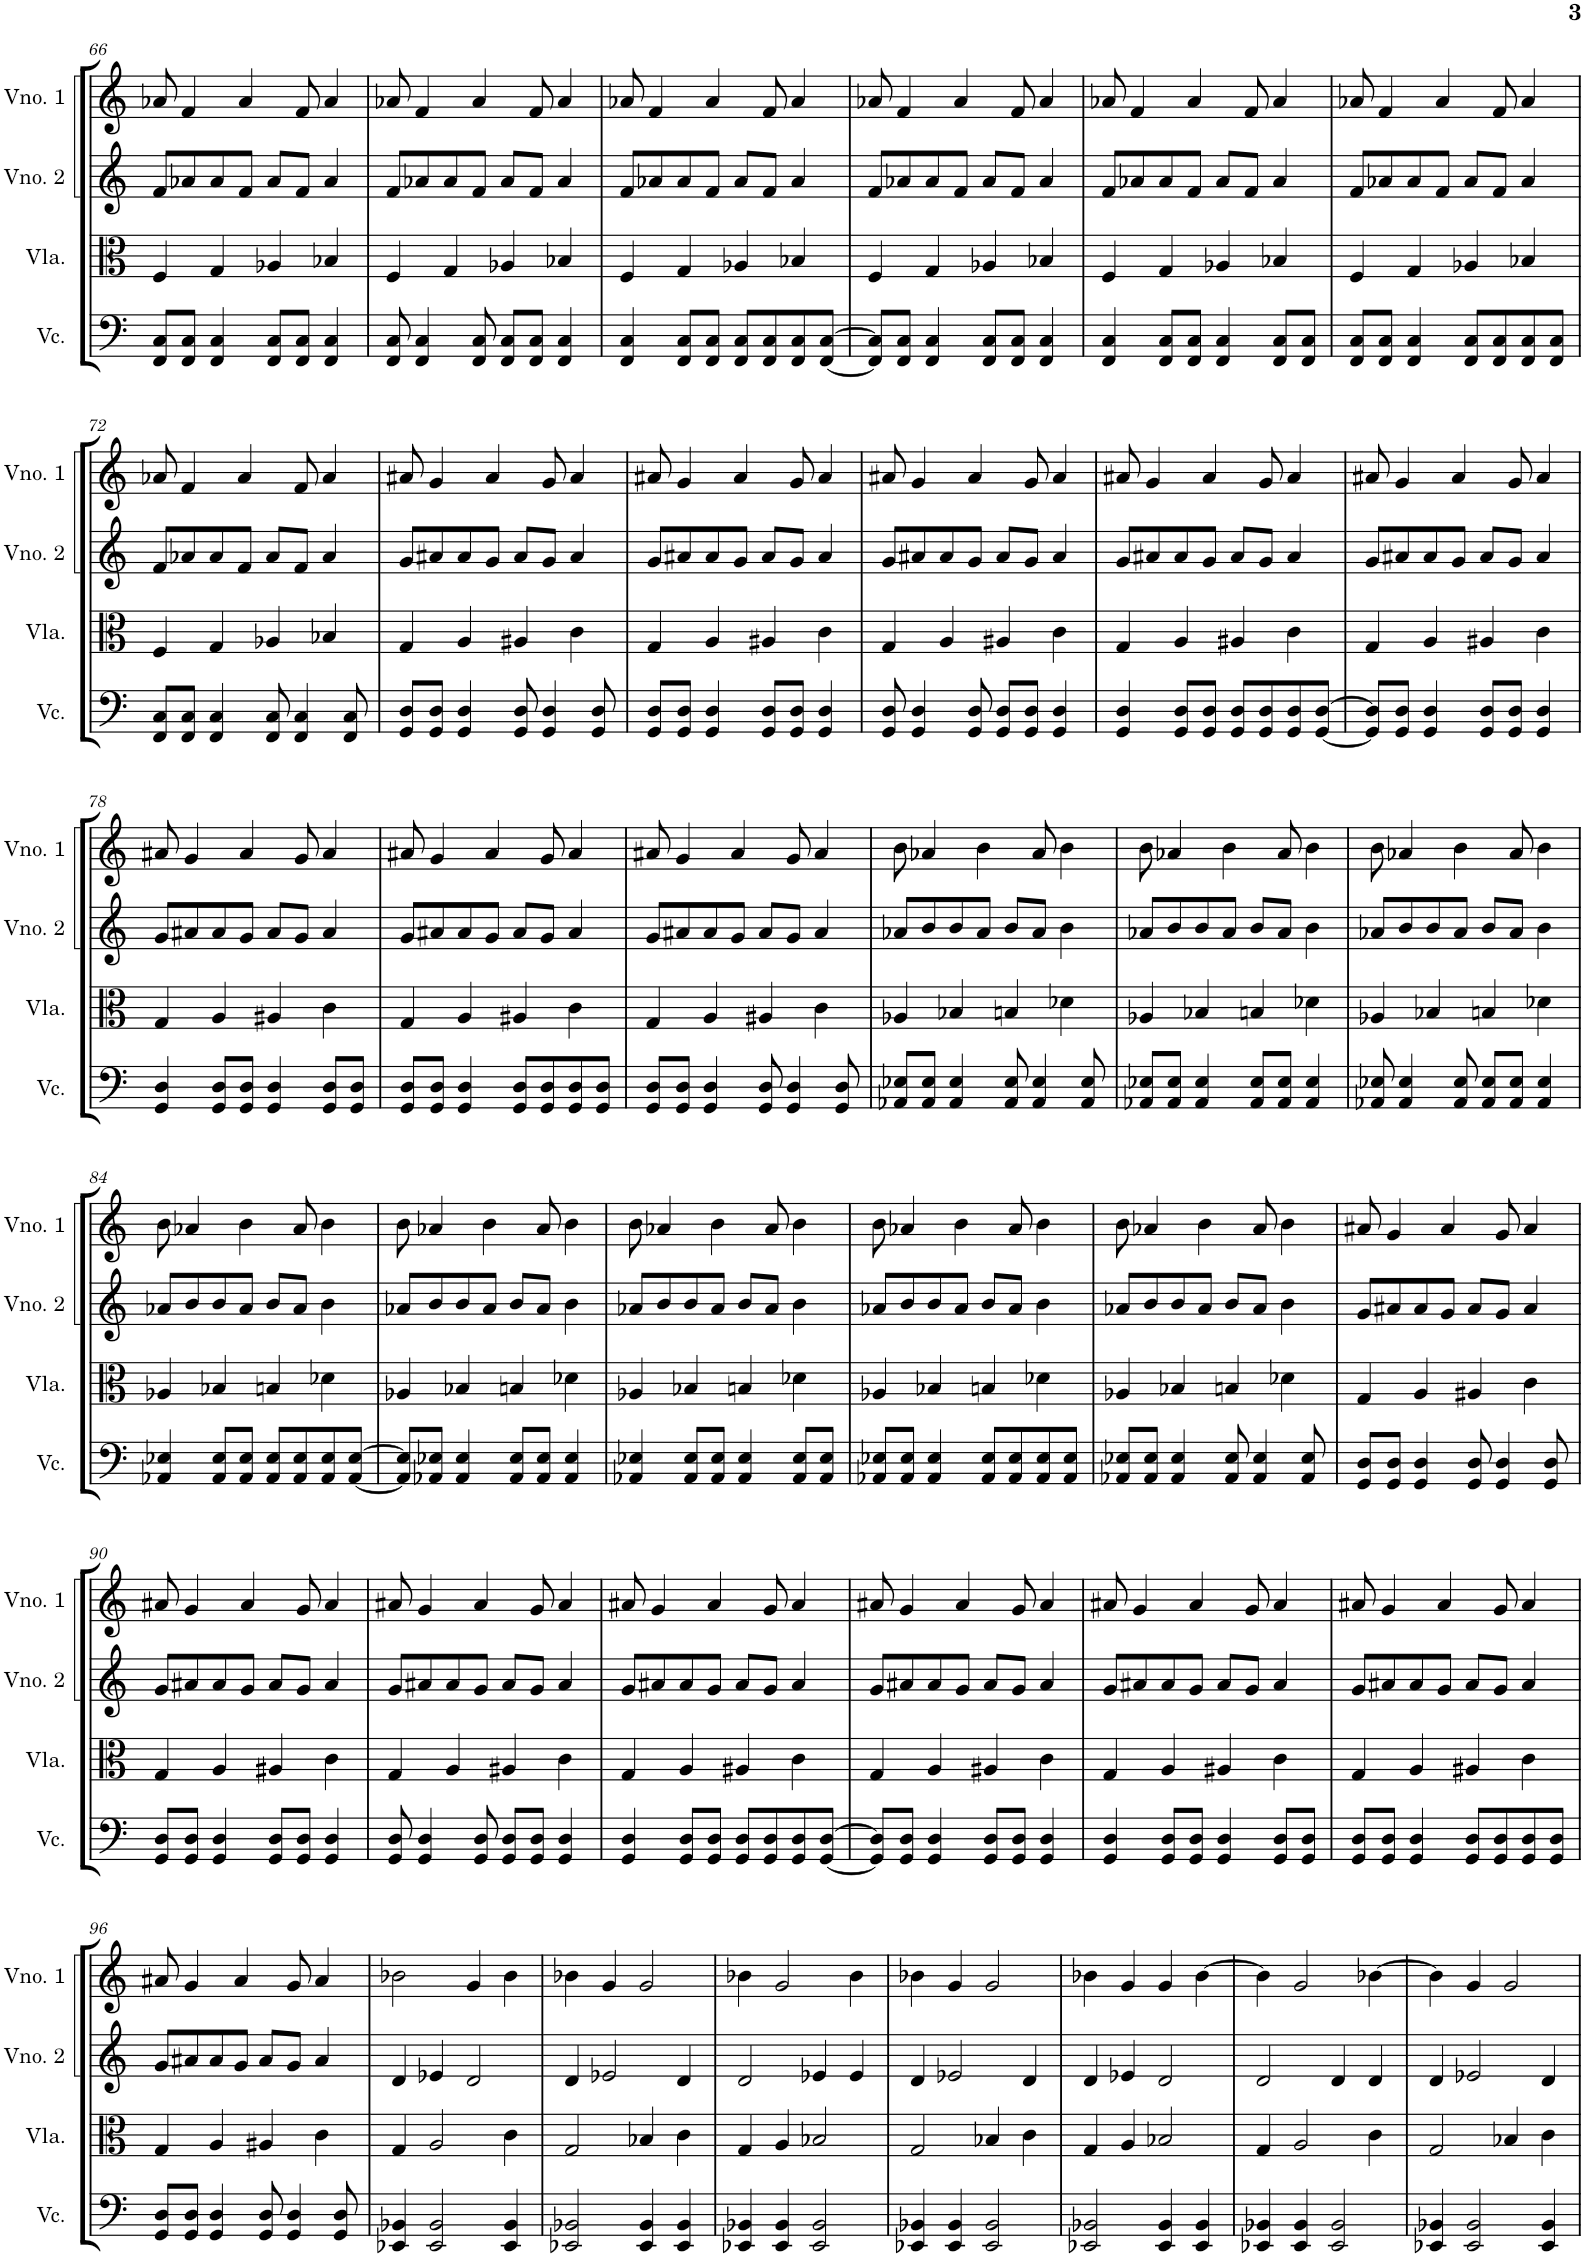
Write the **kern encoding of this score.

**kern	**kern	**kern	**kern
*part4	*part3	*part2	*part1
*staff4	*staff3	*staff2	*staff1
*I"Violoncelo	*I"Viola	*I"Violino 2	*I"Violino 1
*I'Vc.	*I'Vla.	*I'Vno. 2	*I'Vno. 1
!!LO:PB:g=z
*clefF4	*clefC3	*clefG2	*clefG2
*k[]	*k[]	*k[]	*k[]
*M4/4	*M4/4	*M4/4	*M4/4
=66	=66	=66	=66
8FF/ 8C/L	4F/	8f/L	8a-X/
8FF/ 8C/J	.	8a-X/	4f/
4FF/ 4C/	4G/	8a-/	.
.	.	8f/J	4a-/
8FF/ 8C/L	4A-X/	8a-/L	.
8FF/ 8C/J	.	8f/J	8f/
4FF/ 4C/	4B-X/	4a-/	4a-/
=67	=67	=67	=67
8FF/ 8C/	4F/	8f/L	8a-X/
4FF/ 4C/	.	8a-X/	4f/
.	4G/	8a-/	.
8FF/ 8C/	.	8f/J	4a-/
8FF/ 8C/L	4A-X/	8a-/L	.
8FF/ 8C/J	.	8f/J	8f/
4FF/ 4C/	4B-X/	4a-/	4a-/
=68	=68	=68	=68
4FF/ 4C/	4F/	8f/L	8a-X/
.	.	8a-X/	4f/
8FF/ 8C/L	4G/	8a-/	.
8FF/ 8C/J	.	8f/J	4a-/
8FF/ 8C/L	4A-X/	8a-/L	.
8FF/ 8C/	.	8f/J	8f/
8FF/ 8C/	4B-X/	4a-/	4a-/
[8FF/ [8C/J	.	.	.
=69	=69	=69	=69
8FF/] 8C/]L	4F/	8f/L	8a-X/
8FF/ 8C/J	.	8a-X/	4f/
4FF/ 4C/	4G/	8a-/	.
.	.	8f/J	4a-/
8FF/ 8C/L	4A-X/	8a-/L	.
8FF/ 8C/J	.	8f/J	8f/
4FF/ 4C/	4B-X/	4a-/	4a-/
=70	=70	=70	=70
4FF/ 4C/	4F/	8f/L	8a-X/
.	.	8a-X/	4f/
8FF/ 8C/L	4G/	8a-/	.
8FF/ 8C/J	.	8f/J	4a-/
4FF/ 4C/	4A-X/	8a-/L	.
.	.	8f/J	8f/
8FF/ 8C/L	4B-X/	4a-/	4a-/
8FF/ 8C/J	.	.	.
=71	=71	=71	=71
8FF/ 8C/L	4F/	8f/L	8a-X/
8FF/ 8C/J	.	8a-X/	4f/
4FF/ 4C/	4G/	8a-/	.
.	.	8f/J	4a-/
8FF/ 8C/L	4A-X/	8a-/L	.
8FF/ 8C/	.	8f/J	8f/
8FF/ 8C/	4B-X/	4a-/	4a-/
8FF/ 8C/J	.	.	.
!!LO:LB:g=z
=72	=72	=72	=72
8FF/ 8C/L	4F/	8f/L	8a-X/
8FF/ 8C/J	.	8a-X/	4f/
4FF/ 4C/	4G/	8a-/	.
.	.	8f/J	4a-/
8FF/ 8C/	4A-X/	8a-/L	.
4FF/ 4C/	.	8f/J	8f/
.	4B-X/	4a-/	4a-/
8FF/ 8C/	.	.	.
=73	=73	=73	=73
8GG/ 8D/L	4G/	8g/L	8a#X/
8GG/ 8D/J	.	8a#X/	4g/
4GG/ 4D/	4A/	8a#/	.
.	.	8g/J	4a#/
8GG/ 8D/	4A#X/	8a#/L	.
4GG/ 4D/	.	8g/J	8g/
.	4c\	4a#/	4a#/
8GG/ 8D/	.	.	.
=74	=74	=74	=74
8GG/ 8D/L	4G/	8g/L	8a#X/
8GG/ 8D/J	.	8a#X/	4g/
4GG/ 4D/	4A/	8a#/	.
.	.	8g/J	4a#/
8GG/ 8D/L	4A#X/	8a#/L	.
8GG/ 8D/J	.	8g/J	8g/
4GG/ 4D/	4c\	4a#/	4a#/
=75	=75	=75	=75
8GG/ 8D/	4G/	8g/L	8a#X/
4GG/ 4D/	.	8a#X/	4g/
.	4A/	8a#/	.
8GG/ 8D/	.	8g/J	4a#/
8GG/ 8D/L	4A#X/	8a#/L	.
8GG/ 8D/J	.	8g/J	8g/
4GG/ 4D/	4c\	4a#/	4a#/
=76	=76	=76	=76
4GG/ 4D/	4G/	8g/L	8a#X/
.	.	8a#X/	4g/
8GG/ 8D/L	4A/	8a#/	.
8GG/ 8D/J	.	8g/J	4a#/
8GG/ 8D/L	4A#X/	8a#/L	.
8GG/ 8D/	.	8g/J	8g/
8GG/ 8D/	4c\	4a#/	4a#/
[8GG/ [8D/J	.	.	.
=77	=77	=77	=77
8GG/] 8D/]L	4G/	8g/L	8a#X/
8GG/ 8D/J	.	8a#X/	4g/
4GG/ 4D/	4A/	8a#/	.
.	.	8g/J	4a#/
8GG/ 8D/L	4A#X/	8a#/L	.
8GG/ 8D/J	.	8g/J	8g/
4GG/ 4D/	4c\	4a#/	4a#/
!!LO:LB:g=z
=78	=78	=78	=78
4GG/ 4D/	4G/	8g/L	8a#X/
.	.	8a#X/	4g/
8GG/ 8D/L	4A/	8a#/	.
8GG/ 8D/J	.	8g/J	4a#/
4GG/ 4D/	4A#X/	8a#/L	.
.	.	8g/J	8g/
8GG/ 8D/L	4c\	4a#/	4a#/
8GG/ 8D/J	.	.	.
=79	=79	=79	=79
8GG/ 8D/L	4G/	8g/L	8a#X/
8GG/ 8D/J	.	8a#X/	4g/
4GG/ 4D/	4A/	8a#/	.
.	.	8g/J	4a#/
8GG/ 8D/L	4A#X/	8a#/L	.
8GG/ 8D/	.	8g/J	8g/
8GG/ 8D/	4c\	4a#/	4a#/
8GG/ 8D/J	.	.	.
=80	=80	=80	=80
8GG/ 8D/L	4G/	8g/L	8a#X/
8GG/ 8D/J	.	8a#X/	4g/
4GG/ 4D/	4A/	8a#/	.
.	.	8g/J	4a#/
8GG/ 8D/	4A#X/	8a#/L	.
4GG/ 4D/	.	8g/J	8g/
.	4c\	4a#/	4a#/
8GG/ 8D/	.	.	.
=81	=81	=81	=81
8AA-X/ 8E-X/L	4A-X/	8a-X/L	8b\
8AA-/ 8E-/J	.	8b/	4a-X/
4AA-/ 4E-/	4B-X/	8b/	.
.	.	8a-/J	4b\
8AA-/ 8E-/	4Bn/	8b/L	.
4AA-/ 4E-/	.	8a-/J	8a-/
.	4d-X\	4b\	4b\
8AA-/ 8E-/	.	.	.
=82	=82	=82	=82
8AA-X/ 8E-X/L	4A-X/	8a-X/L	8b\
8AA-/ 8E-/J	.	8b/	4a-X/
4AA-/ 4E-/	4B-X/	8b/	.
.	.	8a-/J	4b\
8AA-/ 8E-/L	4Bn/	8b/L	.
8AA-/ 8E-/J	.	8a-/J	8a-/
4AA-/ 4E-/	4d-X\	4b\	4b\
=83	=83	=83	=83
8AA-X/ 8E-X/	4A-X/	8a-X/L	8b\
4AA-/ 4E-/	.	8b/	4a-X/
.	4B-X/	8b/	.
8AA-/ 8E-/	.	8a-/J	4b\
8AA-/ 8E-/L	4Bn/	8b/L	.
8AA-/ 8E-/J	.	8a-/J	8a-/
4AA-/ 4E-/	4d-X\	4b\	4b\
!!LO:LB:g=z
=84	=84	=84	=84
4AA-X/ 4E-X/	4A-X/	8a-X/L	8b\
.	.	8b/	4a-X/
8AA-/ 8E-/L	4B-X/	8b/	.
8AA-/ 8E-/J	.	8a-/J	4b\
8AA-/ 8E-/L	4Bn/	8b/L	.
8AA-/ 8E-/	.	8a-/J	8a-/
8AA-/ 8E-/	4d-X\	4b\	4b\
[8AA-/ [8E-/J	.	.	.
=85	=85	=85	=85
8AA-/] 8E-/]L	4A-X/	8a-X/L	8b\
8AA-X/ 8E-X/J	.	8b/	4a-X/
4AA-/ 4E-/	4B-X/	8b/	.
.	.	8a-/J	4b\
8AA-/ 8E-/L	4Bn/	8b/L	.
8AA-/ 8E-/J	.	8a-/J	8a-/
4AA-/ 4E-/	4d-X\	4b\	4b\
=86	=86	=86	=86
4AA-X/ 4E-X/	4A-X/	8a-X/L	8b\
.	.	8b/	4a-X/
8AA-/ 8E-/L	4B-X/	8b/	.
8AA-/ 8E-/J	.	8a-/J	4b\
4AA-/ 4E-/	4Bn/	8b/L	.
.	.	8a-/J	8a-/
8AA-/ 8E-/L	4d-X\	4b\	4b\
8AA-/ 8E-/J	.	.	.
=87	=87	=87	=87
8AA-X/ 8E-X/L	4A-X/	8a-X/L	8b\
8AA-/ 8E-/J	.	8b/	4a-X/
4AA-/ 4E-/	4B-X/	8b/	.
.	.	8a-/J	4b\
8AA-/ 8E-/L	4Bn/	8b/L	.
8AA-/ 8E-/	.	8a-/J	8a-/
8AA-/ 8E-/	4d-X\	4b\	4b\
8AA-/ 8E-/J	.	.	.
=88	=88	=88	=88
8AA-X/ 8E-X/L	4A-X/	8a-X/L	8b\
8AA-/ 8E-/J	.	8b/	4a-X/
4AA-/ 4E-/	4B-X/	8b/	.
.	.	8a-/J	4b\
8AA-/ 8E-/	4Bn/	8b/L	.
4AA-/ 4E-/	.	8a-/J	8a-/
.	4d-X\	4b\	4b\
8AA-/ 8E-/	.	.	.
=89	=89	=89	=89
8GG/ 8D/L	4G/	8g/L	8a#X/
8GG/ 8D/J	.	8a#X/	4g/
4GG/ 4D/	4A/	8a#/	.
.	.	8g/J	4a#/
8GG/ 8D/	4A#X/	8a#/L	.
4GG/ 4D/	.	8g/J	8g/
.	4c\	4a#/	4a#/
8GG/ 8D/	.	.	.
!!LO:LB:g=z
=90	=90	=90	=90
8GG/ 8D/L	4G/	8g/L	8a#X/
8GG/ 8D/J	.	8a#X/	4g/
4GG/ 4D/	4A/	8a#/	.
.	.	8g/J	4a#/
8GG/ 8D/L	4A#X/	8a#/L	.
8GG/ 8D/J	.	8g/J	8g/
4GG/ 4D/	4c\	4a#/	4a#/
=91	=91	=91	=91
8GG/ 8D/	4G/	8g/L	8a#X/
4GG/ 4D/	.	8a#X/	4g/
.	4A/	8a#/	.
8GG/ 8D/	.	8g/J	4a#/
8GG/ 8D/L	4A#X/	8a#/L	.
8GG/ 8D/J	.	8g/J	8g/
4GG/ 4D/	4c\	4a#/	4a#/
=92	=92	=92	=92
4GG/ 4D/	4G/	8g/L	8a#X/
.	.	8a#X/	4g/
8GG/ 8D/L	4A/	8a#/	.
8GG/ 8D/J	.	8g/J	4a#/
8GG/ 8D/L	4A#X/	8a#/L	.
8GG/ 8D/	.	8g/J	8g/
8GG/ 8D/	4c\	4a#/	4a#/
[8GG/ [8D/J	.	.	.
=93	=93	=93	=93
8GG/] 8D/]L	4G/	8g/L	8a#X/
8GG/ 8D/J	.	8a#X/	4g/
4GG/ 4D/	4A/	8a#/	.
.	.	8g/J	4a#/
8GG/ 8D/L	4A#X/	8a#/L	.
8GG/ 8D/J	.	8g/J	8g/
4GG/ 4D/	4c\	4a#/	4a#/
=94	=94	=94	=94
4GG/ 4D/	4G/	8g/L	8a#X/
.	.	8a#X/	4g/
8GG/ 8D/L	4A/	8a#/	.
8GG/ 8D/J	.	8g/J	4a#/
4GG/ 4D/	4A#X/	8a#/L	.
.	.	8g/J	8g/
8GG/ 8D/L	4c\	4a#/	4a#/
8GG/ 8D/J	.	.	.
=95	=95	=95	=95
8GG/ 8D/L	4G/	8g/L	8a#X/
8GG/ 8D/J	.	8a#X/	4g/
4GG/ 4D/	4A/	8a#/	.
.	.	8g/J	4a#/
8GG/ 8D/L	4A#X/	8a#/L	.
8GG/ 8D/	.	8g/J	8g/
8GG/ 8D/	4c\	4a#/	4a#/
8GG/ 8D/J	.	.	.
!!LO:LB:g=z
=96	=96	=96	=96
8GG/ 8D/L	4G/	8g/L	8a#X/
8GG/ 8D/J	.	8a#X/	4g/
4GG/ 4D/	4A/	8a#/	.
.	.	8g/J	4a#/
8GG/ 8D/	4A#X/	8a#/L	.
4GG/ 4D/	.	8g/J	8g/
.	4c\	4a#/	4a#/
8GG/ 8D/	.	.	.
=97	=97	=97	=97
4EE-X/ 4BB-X/	4G/	4d/	2b-X\
2EE-/ 2BB-/	2A/	4e-X/	.
.	.	2d/	4g/
4EE-/ 4BB-/	4c\	.	4b-\
=98	=98	=98	=98
2EE-X/ 2BB-X/	2G/	4d/	4b-X\
.	.	2e-X/	4g/
4EE-/ 4BB-/	4B-X/	.	2g/
4EE-/ 4BB-/	4c\	4d/	.
=99	=99	=99	=99
4EE-X/ 4BB-X/	4G/	2d/	4b-X\
4EE-/ 4BB-/	4A/	.	2g/
2EE-/ 2BB-/	2B-X/	4e-X/	.
.	.	4e-/	4b-\
=100	=100	=100	=100
4EE-X/ 4BB-X/	2G/	4d/	4b-X\
4EE-/ 4BB-/	.	2e-X/	4g/
2EE-/ 2BB-/	4B-X/	.	2g/
.	4c\	4d/	.
=101	=101	=101	=101
2EE-X/ 2BB-X/	4G/	4d/	4b-X\
.	4A/	4e-X/	4g/
4EE-/ 4BB-/	2B-X/	2d/	4g/
4EE-/ 4BB-/	.	.	[4b-\
=102	=102	=102	=102
4EE-X/ 4BB-X/	4G/	2d/	4b-\]
4EE-/ 4BB-/	2A/	.	2g/
2EE-/ 2BB-/	.	4d/	.
.	4c\	4d/	[4b-X\
=103	=103	=103	=103
4EE-X/ 4BB-X/	2G/	4d/	4b-\]
2EE-/ 2BB-/	.	2e-X/	4g/
.	4B-X/	.	2g/
4EE-/ 4BB-/	4c\	4d/	.
=	=	=	=
*-	*-	*-	*-
